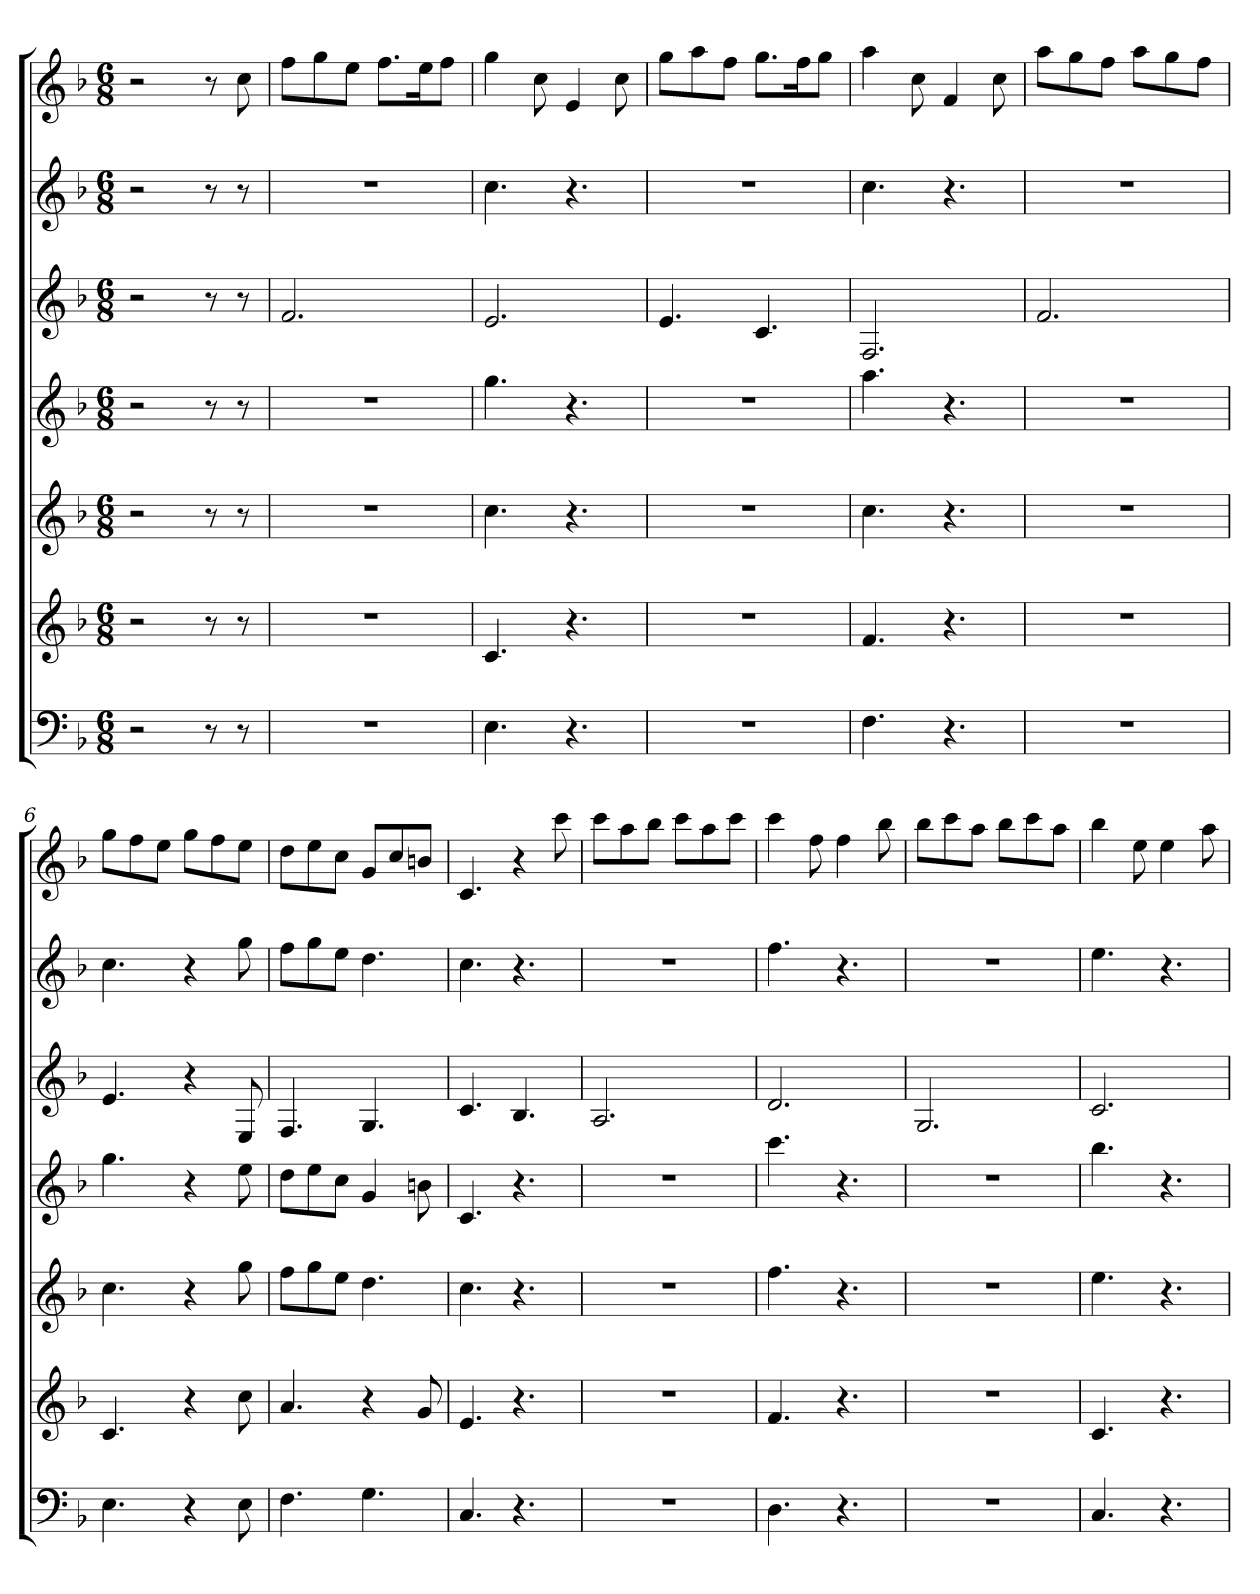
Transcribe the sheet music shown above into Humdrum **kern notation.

**kern	**kern	**kern	**kern	**kern	**kern	**kern
*part7	*part6	*part5	*part4	*part3	*part2	*part1
*staff7	*staff6	*staff5	*staff4	*staff3	*staff2	*staff1
*k[b-]	*k[b-]	*k[b-]	*k[b-]	*k[b-]	*k[b-]	*k[b-]
*F:	*F:	*F:	*F:	*F:	*F:	*F:
*M6/8	*M6/8	*M6/8	*M6/8	*M6/8	*M6/8	*M6/8
=	=	=	=	=	=	=
2r	2r	2r	2r	2r	2r	2r
8r	8r	8r	8r	8r	8r	8r
8r	8r	8r	8r	8r	8r	8cc
=1	=1	=1	=1	=1	=1	=1
2.r	2.r	2.r	2.r	2.f	2.r	8ffL
.	.	.	.	.	.	8gg
.	.	.	.	.	.	8eeJ
.	.	.	.	.	.	8.ffL
.	.	.	.	.	.	16eeK
.	.	.	.	.	.	8ffJ
=2	=2	=2	=2	=2	=2	=2
4.E	4.c	4.cc	4.gg	2.e	4.cc	4gg
.	.	.	.	.	.	8cc
4.r	4.r	4.r	4.r	.	4.r	4e
.	.	.	.	.	.	8cc
=3	=3	=3	=3	=3	=3	=3
2.r	2.r	2.r	2.r	4.e	2.r	8ggL
.	.	.	.	.	.	8aa
.	.	.	.	.	.	8ffJ
.	.	.	.	4.c	.	8.ggL
.	.	.	.	.	.	16ffK
.	.	.	.	.	.	8ggJ
=4	=4	=4	=4	=4	=4	=4
4.F	4.f	4.cc	4.aa	2.F	4.cc	4aa
.	.	.	.	.	.	8cc
4.r	4.r	4.r	4.r	.	4.r	4f
.	.	.	.	.	.	8cc
=5	=5	=5	=5	=5	=5	=5
2.r	2.r	2.r	2.r	2.f	2.r	8aaL
.	.	.	.	.	.	8gg
.	.	.	.	.	.	8ffJ
.	.	.	.	.	.	8aaL
.	.	.	.	.	.	8gg
.	.	.	.	.	.	8ffJ
=6	=6	=6	=6	=6	=6	=6
4.E	4.c	4.cc	4.gg	4.e	4.cc	8ggL
.	.	.	.	.	.	8ff
.	.	.	.	.	.	8eeJ
4r	4r	4r	4r	4r	4r	8ggL
.	.	.	.	.	.	8ff
8E	8cc	8gg	8ee	8E	8gg	8eeJ
=7	=7	=7	=7	=7	=7	=7
4.F	4.a	8ffL	8ddL	4.F	8ffL	8ddL
.	.	8gg	8ee	.	8gg	8ee
.	.	8eeJ	8ccJ	.	8eeJ	8ccJ
4.G	4r	4.dd	4g	4.G	4.dd	8gL
.	.	.	.	.	.	8cc
.	8g	.	8bn	.	.	8bnJ
=8	=8	=8	=8	=8	=8	=8
4.C	4.e	4.cc	4.c	4.c	4.cc	4.c
4.r	4.r	4.r	4.r	4.B-	4.r	4r
.	.	.	.	.	.	8ccc
=9	=9	=9	=9	=9	=9	=9
2.r	2.r	2.r	2.r	2.A	2.r	8cccL
.	.	.	.	.	.	8aa
.	.	.	.	.	.	8bb-J
.	.	.	.	.	.	8cccL
.	.	.	.	.	.	8aa
.	.	.	.	.	.	8cccJ
=10	=10	=10	=10	=10	=10	=10
4.D	4.f	4.ff	4.ccc	2.d	4.ff	4ccc
.	.	.	.	.	.	8ff
4.r	4.r	4.r	4.r	.	4.r	4ff
.	.	.	.	.	.	8bb-
=11	=11	=11	=11	=11	=11	=11
2.r	2.r	2.r	2.r	2.G	2.r	8bb-L
.	.	.	.	.	.	8ccc
.	.	.	.	.	.	8aaJ
.	.	.	.	.	.	8bb-L
.	.	.	.	.	.	8ccc
.	.	.	.	.	.	8aaJ
=12	=12	=12	=12	=12	=12	=12
4.C	4.c	4.ee	4.bb-	2.c	4.ee	4bb-
.	.	.	.	.	.	8ee
4.r	4.r	4.r	4.r	.	4.r	4ee
.	.	.	.	.	.	8aa
=	=	=	=	=	=	=
*-	*-	*-	*-	*-	*-	*-
